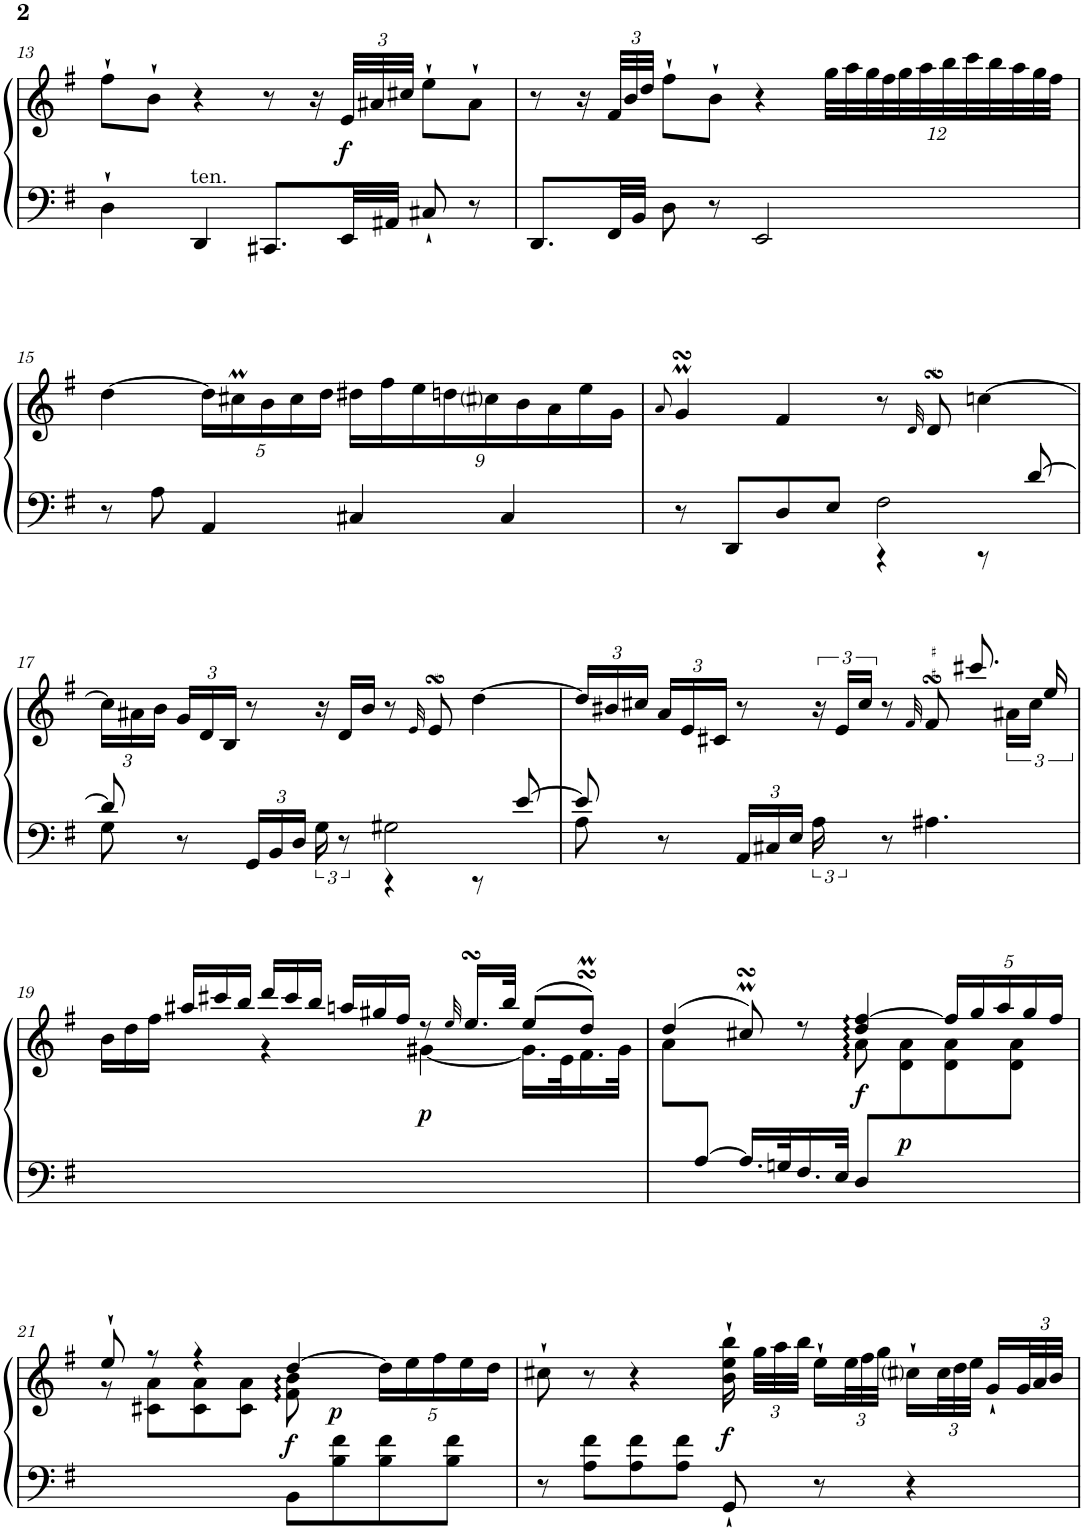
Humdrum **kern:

**kern	**kern	**dynam
*part1	*part1	*part1
*staff2	*staff1	*staff1/2
*I"Фортепиано	*	*
!!LO:PB:g=z
*clefF4	*clefG2	*
*k[f#]	*k[f#]	*
*G:	*G:	*
*M4/4	*M4/4	*
*met(c)	*met(c)	*
=13	=13	=13
4D`\	8ff#`\L	.
.	8b`\J	.
!LO:TX:a:t=ten.	!	!
4DD/	4r	.
8.CC#X/L	8r	.
.	16r	.
*	*Xbrackettup	*
!	!	!LO:DY:a=2
32EE/LL	48e/LLL	f
.	48a#X/	.
32AA#X/JJJ	.	.
.	48cc#X/JJJ	.
8C#X`/	8ee`\L	.
8r	8a#`\J	.
=14	=14	=14
8.DD/L	8r	.
.	16r	.
32FF#/LL	48f#/LLL	.
.	48b/	.
32BB/JJJ	.	.
.	48dd/JJJ	.
8D\	8ff#`\L	.
8r	8b`\J	.
2EE/	4r	.
.	48gg\LLL	.
.	48aa\	.
.	48gg\	.
.	48ff#\	.
.	48gg\	.
.	48aa\	.
.	48bb\	.
.	48ccc\	.
.	48bb\	.
.	48aa\	.
.	48gg\	.
.	48ff#\JJJ	.
!!LO:LB:g=z
=15	=15	=15
8r	[4dd\	.
8A\	.	.
4AA/	20dd\LL]	.
.	20cc#Xm\	.
.	20b\	.
.	20cc#\	.
.	20dd\JJ	.
4C#X/	18dd#X\LL	.
.	18ff#\	.
.	18ee\	.
.	18ddn\	.
.	18cc#i\	.
4C#/	.	.
.	18b\	.
.	18a\	.
.	18ee\	.
.	18g\JJ	.
=16	=16	=16
.	8qa/	.
*^	*	*
8r	2ryy	4gMsSSs/	.
8DD/L	.	.	.
8D/	.	4f#/	.
8E/J	.	.	.
2F#\	4r	8r	.
.	.	32qd/	.
.	.	8dsSSS/	.
.	8r	[4ccn\	.
.	[8d/	.	.
!!LO:LB:g=z
=17	=17	=17	=17
8d/]	8G\	24cc\LL]	.
.	.	24a#X\	.
.	.	24b\JJ	.
8r	4.ryy	24g/LL	.
.	.	24d/	.
.	.	24B/JJ	.
*Xbrackettup	*	*	*
24GG/LL	.	8r	.
24BB/	.	.	.
24D/JJ	.	.	.
*brackettup	*	*Xtuplet	*
24G\	.	24r	.
12r	.	24d/LL	.
.	.	24b/JJ	.
2G#X\	4r	8r	.
.	.	32qe/	.
.	.	8esSSS/	.
.	8r	[4dd\	.
.	[8e/	.	.
=18	=18	=18	=18
*	*	*tuplet	*
*	*	*^	*
8e/]	8A\	24dd/LL]	2ryy	.
.	.	24b#X/	.	.
.	.	24cc#X/JJ	.	.
8r	2..ryy	24a/LL	.	.
.	.	24e/	.	.
.	.	24c#X/JJ	.	.
*Xbrackettup	*	*	*	*
24AA/LL	.	8r	.	.
24C#X/	.	.	.	.
24E/JJ	.	.	.	.
*brackettup	*	*brackettup	*	*
24A\	.	24r	.	.
12ryy	.	24e/LL	.	.
.	.	24cc#/JJ	.	.
8r	.	8r	4ryy	.
.	.	32qf#/	.	.
4.A#X\	.	8f#sSsS/	.	.
.	.	8.ccc#X/	8ryy	.
.	.	.	24a#X\LL	.
.	.	.	24cc#\JJ	.
.	.	16ee/	.	.
.	.	.	24ryy	.
*v	*v	*	*	*
!!LO:LB:g=z	!!
=19	=19	=19	=19
*	*Xtuplet	*	*
1ryy	24b\LL	4ryy	.
.	24dd\	.	.
.	24ff#\JJ	.	.
.	24aa#X/LL	.	.
.	24ccc#X/	.	.
.	24bb/JJ	.	.
.	24ddd/LL	4r	.
.	24ccc#/	.	.
.	24bb/JJ	.	.
.	24aan/LL	.	.
.	24gg#X/	.	.
.	24ff#/JJ	.	.
!	!	!	!LO:DY:b
.	8r	[4g#X\	p
.	32qee/	.	.
.	16.eesSSS/LL	.	.
.	32bb/JJk	.	.
.	(>8ee/L	16.g#\LL]	.
.	.	32e\K	.
.	8ddsSSSM/J)	16.f#\	.
.	.	32g#\JJk	.
=20	=20	=20	=20
*^	*	*^	*
8ryy	1ryy	(>4dd/	8a\L	2ryy	.
[8A/J	.	.	2ryy	.	.
16.A/LL]	.	8cc#XmsSsS/)	.	.	.
32Gn/K	.	.	.	.	.
16.F#/	.	8r	.	.	.
32E/JJk	.	.	.	.	.
!	!	!	!	!	!LO:DY:b
8D/L	.	4dd/ [4ff#/	.	8a\	f
!	!	!	!	!	!LO:DY:b
4.ryy	.	.	8d\ 8a\	4.ryy	p
*	*	*tuplet	*	*	*
*	*	*Xbrackettup	*	*	*
.	.	20ff#/LL]	8d\ 8a\	.	.
.	.	20gg/	.	.	.
.	.	20aa/	.	.	.
.	.	.	8d\ 8a\J	.	.
.	.	20gg/	.	.	.
.	.	20ff#/JJ	.	.	.
*v	*v	*	*	*	*
*	*	*v	*v	*
!!LO:LB:g=z
=21	=21	=21	=21
2ryy	8ee`/	8r	.
.	8r	8c#X\ 8a\L	.
.	4r	8c#\ 8a\	.
.	.	8c#\ 8a\J	.
!	!	!	!LO:DY:b
8BB\L	[4dd/	8f#\ 8b\	f
!	!	!	!LO:DY:b
8B\ 8f#\	.	8ryy	p
8B\ 8f#\	20dd\LL]	4ryy	.
.	20ee\	.	.
.	20ff#\	.	.
8B\ 8f#\J	.	.	.
.	20ee\	.	.
.	20dd\JJ	.	.
*	*v	*v	*
=22	=22	=22
8r	8cc#X`\	.
8A\ 8f#\L	8r	.
8A\ 8f#\	4r	.
8A\ 8f#\J	.	.
!	!	!LO:DY:b
8GG`/	16b\` 16ee\` 16bb\`	f
.	48gg\LLL	.
.	48aa\	.
.	48bb\JJJ	.
8r	16ee`\LL	.
.	48ee\L	.
.	48ff#\	.
.	48gg\JJJ	.
4r	16cc#i`\LL	.
.	48cc#\L	.
.	48dd\	.
.	48ee\JJJ	.
.	16g`/LL	.
.	48g/L	.
.	48a/	.
.	48b/JJJ	.
=	=	=
*-	*-	*-
